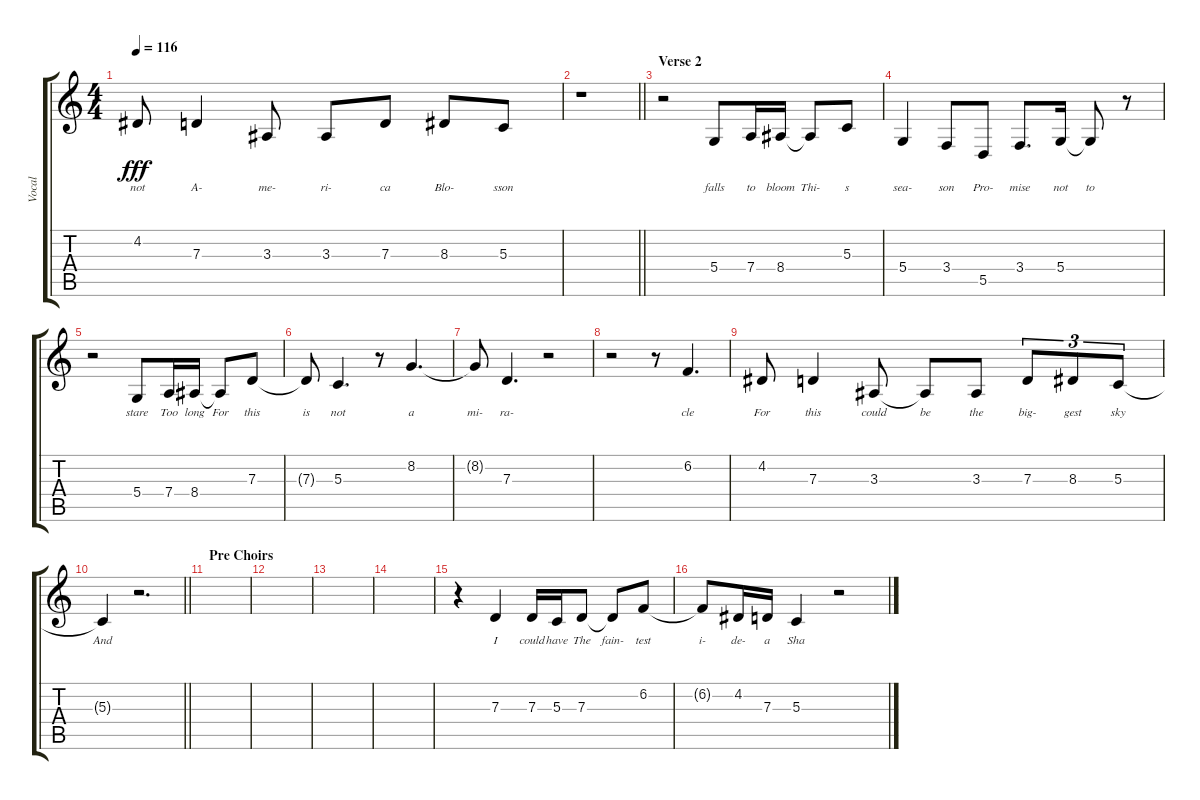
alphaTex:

\track ("Vocal" "Vocal") {instrument lead6voice}
\staff {score tabs}
\tuning (E4 B3 G3 D3 A2 E2) {hide}
\ts (4 4)
\tempo 116
\clef g2
\ks c
4.2.8{lyrics (0 "not") lyrics (1 "") lyrics (2 "") lyrics (3 "") lyrics (4 "") dy fff} 7.3.4{lyrics (0 "A-") lyrics (1 "") lyrics (2 "") lyrics (3 "") lyrics (4 "")} 3.3.8{lyrics (0 "me-") lyrics (1 "") lyrics (2 "") lyrics (3 "") lyrics (4 "")} 3.3.8{lyrics (0 "ri-") lyrics (1 "") lyrics (2 "") lyrics (3 "") lyrics (4 "")} 7.3.8{lyrics (0 "ca") lyrics (1 "") lyrics (2 "") lyrics (3 "") lyrics (4 "")} 8.3.8{lyrics (0 "Blo-") lyrics (1 "") lyrics (2 "") lyrics (3 "") lyrics (4 "")} 5.3.8{lyrics (0 "sson") lyrics (1 "") lyrics (2 "") lyrics (3 "") lyrics (4 "")} |
\barLineRight lightlight
r.1 |
\section ("" "Verse 2")
r.2 5.4.8{lyrics (0 "falls") lyrics (1 "") lyrics (2 "") lyrics (3 "") lyrics (4 "")} 7.4.16{lyrics (0 "to") lyrics (1 "") lyrics (2 "") lyrics (3 "") lyrics (4 "")} 8.4.16{lyrics (0 "bloom") lyrics (1 "") lyrics (2 "") lyrics (3 "") lyrics (4 "")} 8.4{t}.8{lyrics (0 "Thi-") lyrics (1 "") lyrics (2 "") lyrics (3 "") lyrics (4 "")} 5.3.8{lyrics (0 "s") lyrics (1 "") lyrics (2 "") lyrics (3 "") lyrics (4 "")} |
5.4.4{lyrics (0 "sea-") lyrics (1 "") lyrics (2 "") lyrics (3 "") lyrics (4 "")} 3.4.8{lyrics (0 "son") lyrics (1 "") lyrics (2 "") lyrics (3 "") lyrics (4 "")} 5.5.8{lyrics (0 "Pro-") lyrics (1 "") lyrics (2 "") lyrics (3 "") lyrics (4 "")} 3.4.8{d lyrics (0 "mise") lyrics (1 "") lyrics (2 "") lyrics (3 "") lyrics (4 "")} 5.4.16{lyrics (0 "not") lyrics (1 "") lyrics (2 "") lyrics (3 "") lyrics (4 "")} 5.4{t}.8{lyrics (0 "to") lyrics (1 "") lyrics (2 "") lyrics (3 "") lyrics (4 "")} r.8 |
r.2 5.4.8{lyrics (0 "stare") lyrics (1 "") lyrics (2 "") lyrics (3 "") lyrics (4 "")} 7.4.16{lyrics (0 "Too") lyrics (1 "") lyrics (2 "") lyrics (3 "") lyrics (4 "")} 8.4.16{lyrics (0 "long") lyrics (1 "") lyrics (2 "") lyrics (3 "") lyrics (4 "")} 8.4{t}.8{lyrics (0 "For") lyrics (1 "") lyrics (2 "") lyrics (3 "") lyrics (4 "")} 7.3.8{lyrics (0 "this") lyrics (1 "") lyrics (2 "") lyrics (3 "") lyrics (4 "")} |
7.3{t}.8{lyrics (0 "is") lyrics (1 "") lyrics (2 "") lyrics (3 "") lyrics (4 "")} 5.3.4{d lyrics (0 "not") lyrics (1 "") lyrics (2 "") lyrics (3 "") lyrics (4 "")} r.8 8.2.4{d lyrics (0 "a") lyrics (1 "") lyrics (2 "") lyrics (3 "") lyrics (4 "")} |
8.2{t}.8{lyrics (0 "mi-") lyrics (1 "") lyrics (2 "") lyrics (3 "") lyrics (4 "")} 7.3.4{d lyrics (0 "ra-") lyrics (1 "") lyrics (2 "") lyrics (3 "") lyrics (4 "")} r.2 |
r.2 r.8 6.2.4{d lyrics (0 "cle") lyrics (1 "") lyrics (2 "") lyrics (3 "") lyrics (4 "")} |
4.2.8{lyrics (0 "For") lyrics (1 "") lyrics (2 "") lyrics (3 "") lyrics (4 "")} 7.3.4{lyrics (0 "this") lyrics (1 "") lyrics (2 "") lyrics (3 "") lyrics (4 "")} 3.3.8{lyrics (0 "could") lyrics (1 "") lyrics (2 "") lyrics (3 "") lyrics (4 "")} 3.3{t}.8{lyrics (0 "be") lyrics (1 "") lyrics (2 "") lyrics (3 "") lyrics (4 "")} 3.3.8{lyrics (0 "the") lyrics (1 "") lyrics (2 "") lyrics (3 "") lyrics (4 "")} 7.3.8{tu (3 2) lyrics (0 "big-") lyrics (1 "") lyrics (2 "") lyrics (3 "") lyrics (4 "")} 8.3.8{tu (3 2) lyrics (0 "gest") lyrics (1 "") lyrics (2 "") lyrics (3 "") lyrics (4 "")} 5.3.8{tu (3 2) lyrics (0 "sky") lyrics (1 "") lyrics (2 "") lyrics (3 "") lyrics (4 "")} |
\barLineRight lightlight
5.3{t}.4{lyrics (0 "And") lyrics (1 "") lyrics (2 "") lyrics (3 "") lyrics (4 "")} r.2{d} |
\section ("" "Pre Choirs")
|
|
|
|
r.4 7.3.4{lyrics (0 "I") lyrics (1 "") lyrics (2 "") lyrics (3 "") lyrics (4 "")} 7.3.16{lyrics (0 "could") lyrics (1 "") lyrics (2 "") lyrics (3 "") lyrics (4 "")} 5.3.16{lyrics (0 "have") lyrics (1 "") lyrics (2 "") lyrics (3 "") lyrics (4 "")} 7.3.8{lyrics (0 "The") lyrics (1 "") lyrics (2 "") lyrics (3 "") lyrics (4 "")} 7.3{t}.8{lyrics (0 "fain-") lyrics (1 "") lyrics (2 "") lyrics (3 "") lyrics (4 "")} 6.2.8{lyrics (0 "test") lyrics (1 "") lyrics (2 "") lyrics (3 "") lyrics (4 "")} |
6.2{t}.8{lyrics (0 "i-") lyrics (1 "") lyrics (2 "") lyrics (3 "") lyrics (4 "")} 4.2.16{lyrics (0 "de-") lyrics (1 "") lyrics (2 "") lyrics (3 "") lyrics (4 "")} 7.3.16{lyrics (0 "a") lyrics (1 "") lyrics (2 "") lyrics (3 "") lyrics (4 "")} 5.3.4{lyrics (0 "Sha") lyrics (1 "") lyrics (2 "") lyrics (3 "") lyrics (4 "")} r.2
